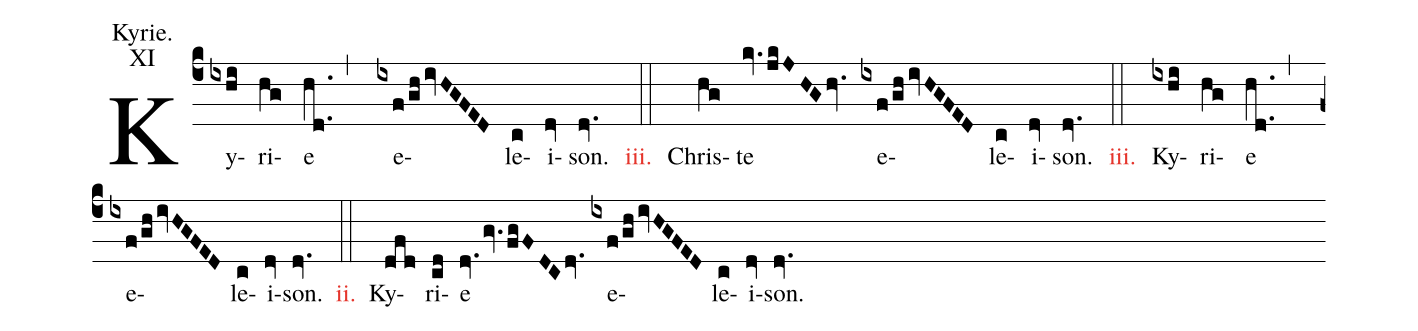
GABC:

annotation: Kyrie.;
annotation: XI;
%%
(c4) Ky(ixhi)ri(hg)e(hd..,) e(ixf/ghivHGFED)le(c)i(dv)son.(dv.) <c>iii.</c>(::)

Chris(hg)te(kv.jkJHGhv.) e(ixf/ghivHGFED)le(c)i(dv)son.(dv.) <c>iii.</c>(::)

Ky(ixhi)ri(hg)e(hd..,) e(ixf/ghivHGFED)le(c)i(dv)son.(dv.) <c>ii.</c>(::)

Ky(dfd)ri(cd)e(dv.gv.fgFDCdv.) e(ixf/ghivHGFED)le(c)i(dv)son.(dv.)
